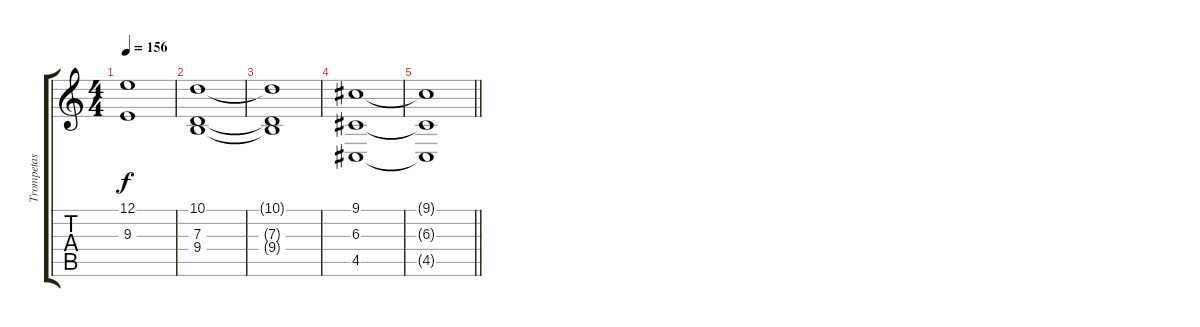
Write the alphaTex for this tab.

\track ("Trompetas" "Trompetas") {instrument trumpet}
\staff {score tabs}
\tuning (E4 B3 G3 D3 A2 E2) {hide}
\ts (4 4)
\tempo 156
\clef g2
\ks c
(12.1{t} 9.3{t}).1{dy f} |
(10.1 7.3 9.4).1 |
(10.1{t} 7.3{t} 9.4{t}).1 |
(9.1 6.3 4.5).1 |
\barLineRight lightlight
(9.1{t} 6.3{t} 4.5{t}).1
